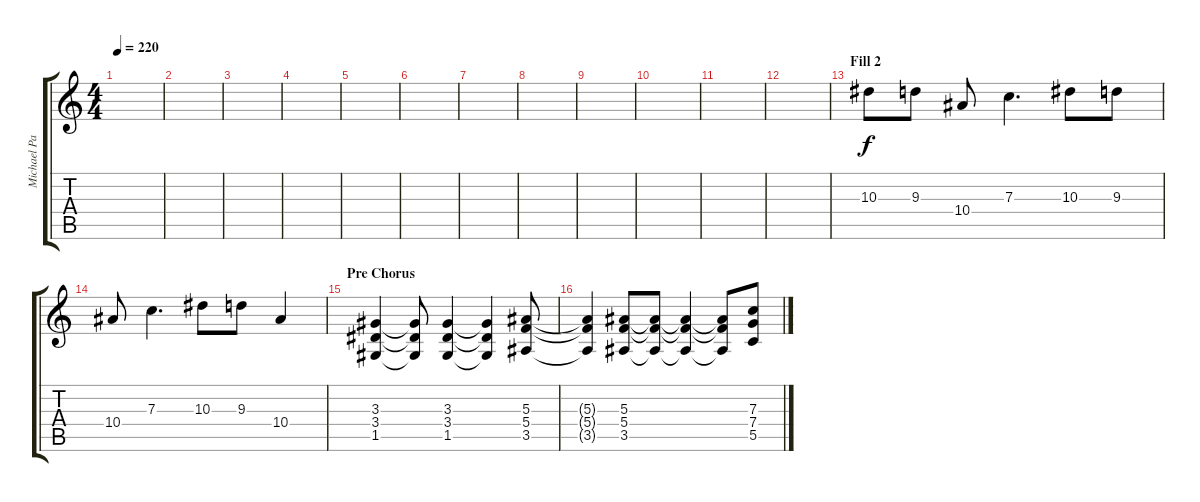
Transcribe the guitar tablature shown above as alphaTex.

\track ("Michael Padget" "Michael Pa") {instrument distortionguitar}
\staff {score tabs}
\tuning (D4 A3 F3 C3 G2 C2) {hide}
\ts (4 4)
\tempo 220
\clef g2
\ks c
|
|
|
|
|
|
|
|
|
|
|
|
\section ("" "Fill 2")
10.3.8 9.3.8 10.4.8 7.3.4{d} 10.3.8 9.3.8 |
10.4.8 7.3.4{d} 10.3.8 9.3.8 10.4.4 |
\section ("" "Pre Chorus")
(3.3 3.4 1.5).4 (3.3{t} 3.4{t} 1.5{t}).8 (3.3 3.4 1.5).4 (3.3{t} 3.4{t} 1.5{t}).4 (5.3 5.4 3.5).8 |
(5.3{t} 5.4{t} 3.5{t}).4 (5.3 5.4 3.5).8 (5.3{t} 5.4{t} 3.5{t}).8 (5.3{t} 5.4{t} 3.5{t}).4 (5.3{t} 5.4{t} 3.5{t}).8 (7.3 7.4 5.5).8
